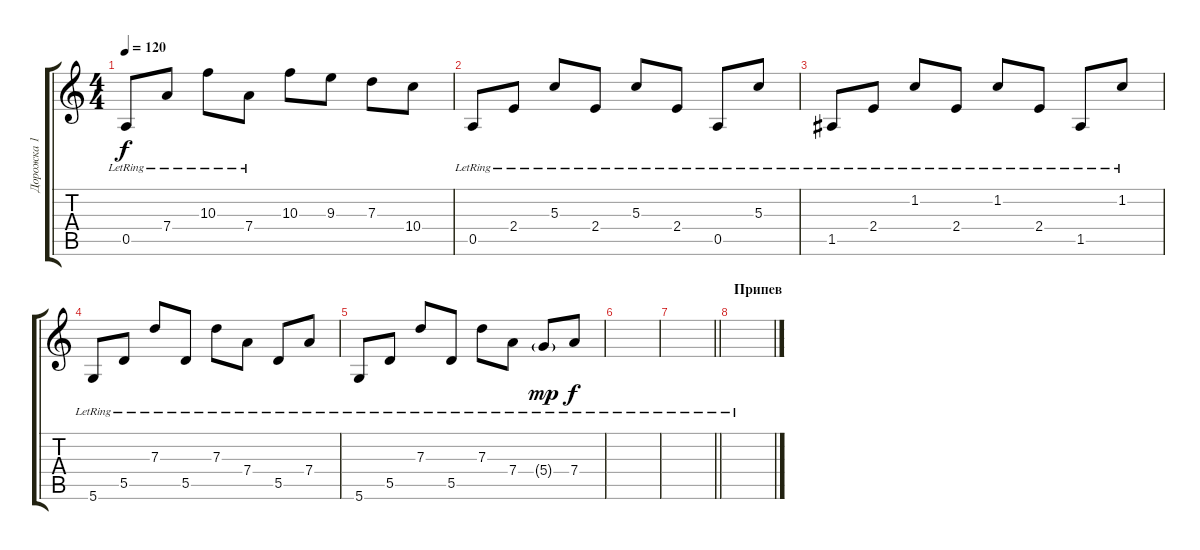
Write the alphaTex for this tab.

\track ("Дорожка 1" "Дорожка 1") {instrument acousticguitarsteel}
\staff {score tabs}
\tuning (E4 B3 G3 D3 A2 D2) {hide}
\ts (4 4)
\tempo 120
\clef g2
\ks c
0.5{lr}.8{dy f} 7.4{lr}.8 10.3{lr}.8 7.4{lr}.8 10.3.8 9.3.8 7.3.8 10.4.8 |
0.5{lr}.8 2.4{lr}.8 5.3{lr}.8 2.4{lr}.8 5.3{lr}.8 2.4{lr}.8 0.5{lr}.8 5.3{lr}.8 |
1.5{lr}.8 2.4{lr}.8 1.2{lr}.8 2.4{lr}.8 1.2{lr}.8 2.4{lr}.8 1.5{lr}.8 1.2{lr}.8 |
5.6{lr}.8 5.5{lr}.8 7.3{lr}.8 5.5{lr}.8 7.3{lr}.8 7.4{lr}.8 5.5{lr}.8 7.4{lr}.8 |
5.6{lr}.8 5.5{lr}.8 7.3{lr}.8 5.5{lr}.8 7.3{lr}.8 7.4{lr}.8 5.4{g lr}.8{dy mp} 7.4{lr}.8{dy f} |
|
\barLineRight lightlight
|
\section ("" "Припев")
